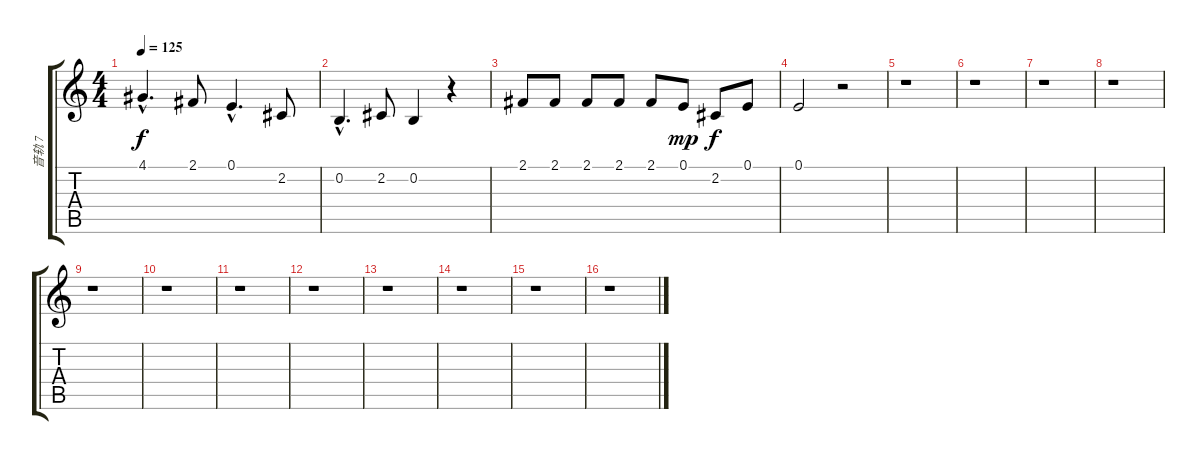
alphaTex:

\track ("音轨 7" "音轨 7") {instrument brightacousticpiano}
\staff {score tabs}
\tuning (E4 B3 G3 D3 A2 E2) {hide}
\ts (4 4)
\tempo 125
\clef g2
\ks c
4.1{hac}.4{d dy f} 2.1.8 0.1{hac}.4{d} 2.2.8 |
0.2{hac}.4{d} 2.2.8 0.2.4 r.4 |
2.1.8 2.1.8 2.1.8 2.1.8 2.1.8 0.1.8{dy mp} 2.2.8{dy f} 0.1.8 |
0.1.2 r.2 |
r.1 |
r.1 |
r.1 |
r.1 |
r.1 |
r.1 |
r.1 |
r.1 |
r.1 |
r.1 |
r.1 |
r.1
